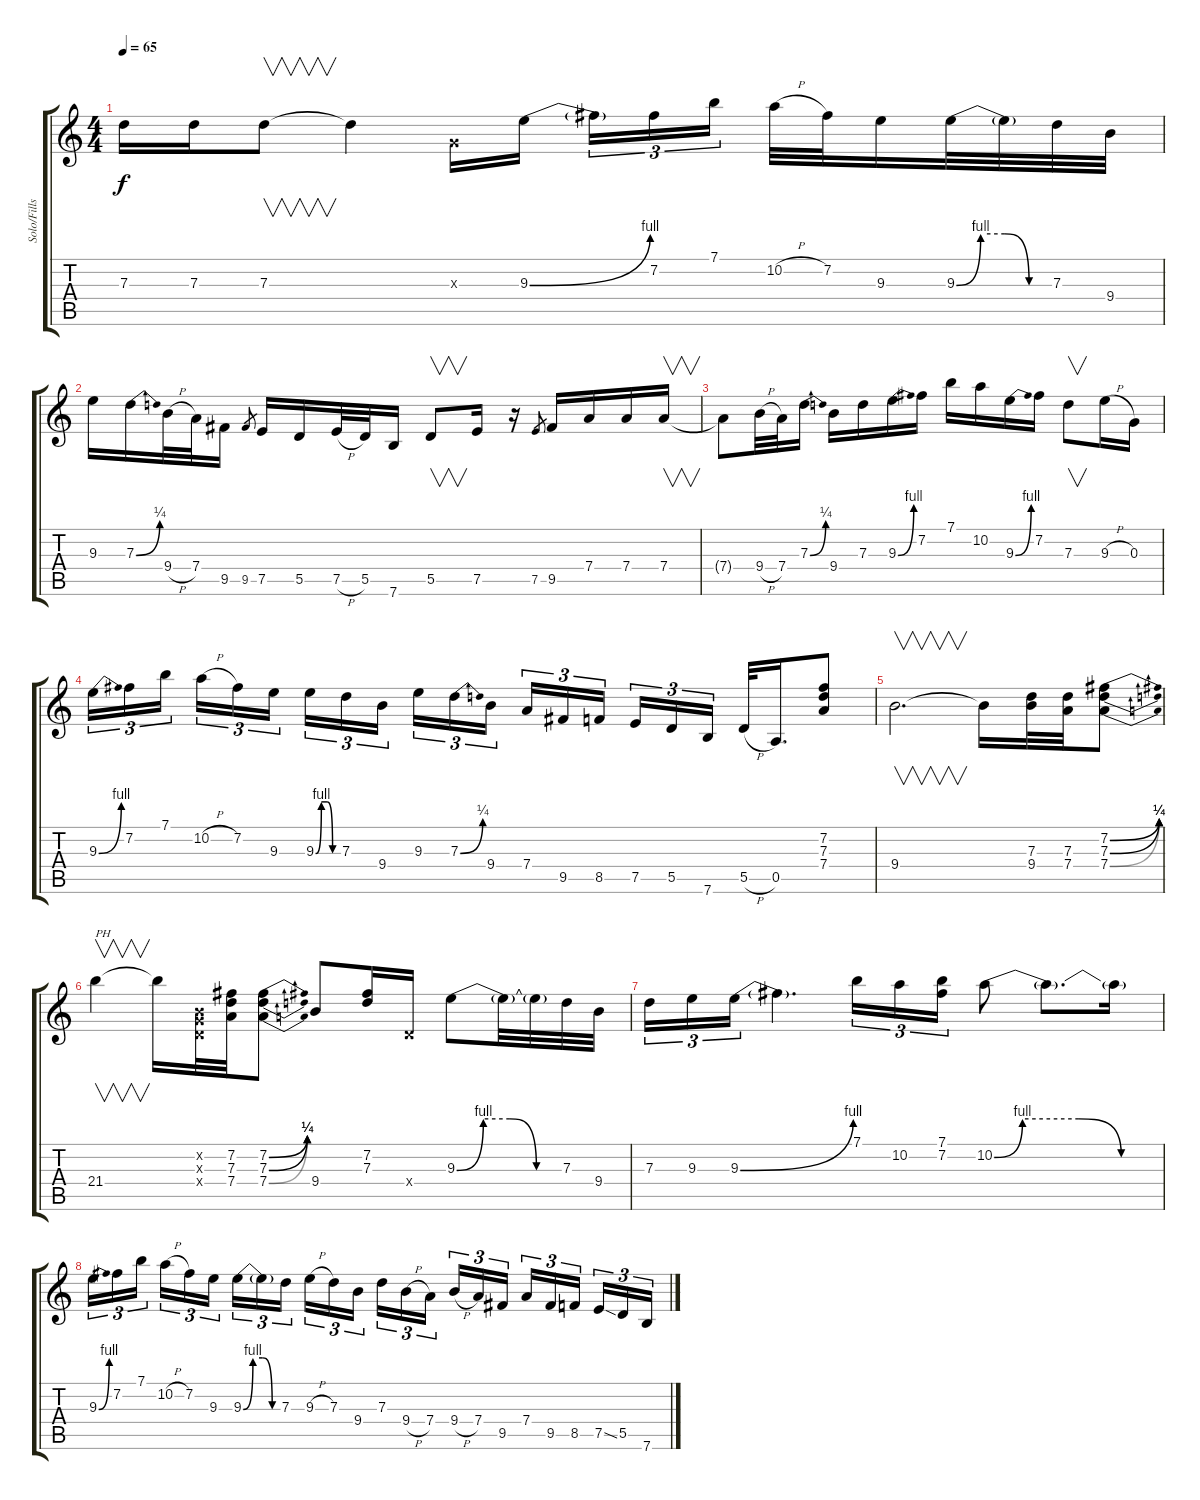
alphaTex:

\track ("Solo/Fills" "Solo/Fills") {instrument distortionguitar}
\staff {score tabs}
\tuning (E4 B3 G3 D3 A2 E2) {hide}
\ts (4 4)
\tempo 65
\clef g2
\ks c
7.3.16{dy f} 7.3.16 7.3.8{v} 7.3{t}.4 0.3{x}.16 9.3{be (bend 0 0 60 4)}.16 9.3{t}.16{tu (3 2)} 7.2.16{tu (3 2)} 7.1.16{tu (3 2)} 10.2{h}.32 7.2.32 9.3.16 9.3{be (custom 0 0 15 4 30 4 45 0 60 0)}.32 9.3{t}.32 7.3.32 9.4.32 |
9.3.16 7.3{be (bend 0 0 60 1)}.16 9.4{h}.32 7.4.32 9.5.16 9.5.8{gr} 7.5.16 5.5.16 7.5{h}.32 5.5.32 7.6.16 5.5.8{v} 7.5.16 r.16 7.5.8{gr} 9.5.16 7.4.16 7.4.16 7.4.16{v} |
7.4{t}.8 9.4{h}.32 7.4.32 7.3{be (bend 0 0 60 1)}.16 9.4.16 7.3.16 9.3{be (bend 0 0 60 4)}.16 7.2.16 7.1.16 10.2.16 9.3{be (bend 0 0 60 4)}.16 7.2.16 7.3.8{v} 9.3{h}.16 0.3.16 |
9.3{be (bend 0 0 60 4)}.16{tu (3 2)} 7.2.16{tu (3 2)} 7.1.16{tu (3 2)} 10.2{h}.16{tu (3 2)} 7.2.16{tu (3 2)} 9.3.16{tu (3 2)} 9.3{be (custom 0 0 15 4 30 4 45 0 60 0)}.16{tu (3 2)} 7.3.16{tu (3 2)} 9.4.16{tu (3 2)} 9.3.16{tu (3 2)} 7.3{be (bend 0 0 60 1)}.16{tu (3 2)} 9.4.16{tu (3 2)} 7.4.16{tu (3 2)} 9.5.16{tu (3 2)} 8.5.16{tu (3 2)} 7.5.16{tu (3 2)} 5.5.16{tu (3 2)} 7.6.16{tu (3 2)} 5.5{h}.32 0.5.16{d} (7.2 7.3 7.4).8 |
9.4.2{v d} 9.4{t}.16 (7.3 9.4).32 (7.3 7.4).32 (7.2{be (bend 0 0 60 1)} 7.3{be (bend 0 0 60 1)} 7.4{be (bend 0 0 60 1)}).8 |
21.4.4{v txt "PH"} 21.4{t}.16 (0.2{x} 0.3{x} 0.4{x}).32 (7.2 7.3 7.4).32 (7.2{be (bend 0 0 60 1)} 7.3{be (bend 0 0 60 1)} 7.4{be (bend 0 0 60 1)}).8 9.4.8 (7.2 7.3).16 0.4{x}.16 9.3{be (custom 0 0 15 4 30 4 45 0 60 0)}.8 9.3{t}.32 9.3{t}.32 7.3.32 9.4.32 |
7.3.16{tu (3 2)} 9.3.16{tu (3 2)} 9.3{be (bend 0 0 60 4)}.16{tu (3 2)} 9.3{t}.4{d} 7.1.16{tu (3 2)} 10.2.16{tu (3 2)} (7.1 7.2).16{tu (3 2)} 10.2{be (custom 0 0 10 4 30 4 45 0 60 0)}.8 10.2{t}.8{d} 10.2{t}.16 |
9.3{be (bend 0 0 60 4)}.16{tu (3 2)} 7.2.16{tu (3 2)} 7.1.16{tu (3 2)} 10.2{h}.16{tu (3 2)} 7.2.16{tu (3 2)} 9.3.16{tu (3 2)} 9.3{be (custom 0 0 15 4 30 4 45 0 60 0)}.16{tu (3 2)} 9.3{t}.16{tu (3 2)} 7.3.16{tu (3 2)} 9.3{h}.16{tu (3 2)} 7.3.16{tu (3 2)} 9.4.16{tu (3 2)} 7.3.16{tu (3 2)} 9.4{h}.16{tu (3 2)} 7.4.16{tu (3 2)} 9.4{h}.16{tu (3 2)} 7.4.16{tu (3 2)} 9.5.16{tu (3 2)} 7.4.16{tu (3 2)} 9.5.16{tu (3 2)} 8.5.16{tu (3 2)} 7.5{ss}.16{tu (3 2)} 5.5.16{tu (3 2)} 7.6.16{tu (3 2)}
